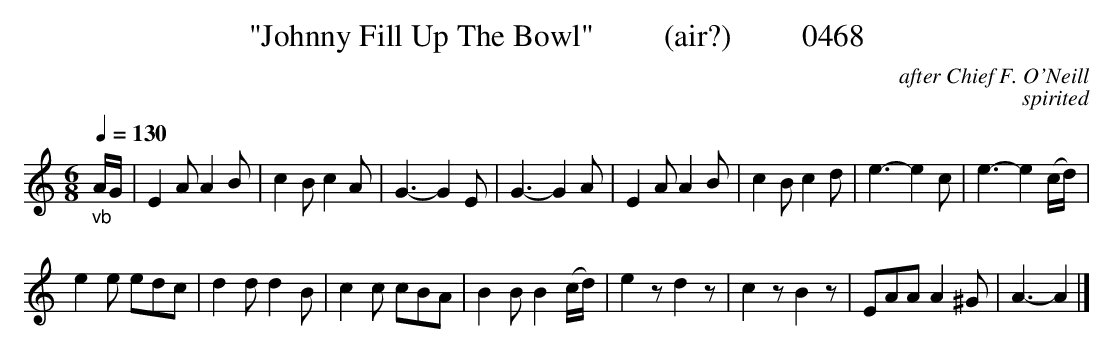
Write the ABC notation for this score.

X:1
T:"Johnny Fill Up The Bowl"         (air?)         0468
C:after Chief F. O'Neill
C:spirited
Q:1/4=130
M:6/8
L:1/8
K:C
"_vb"A/2G/2|E2A A2B|c2B c2A|G3-G2E|G3-G2A|E2A A2B|c2B c2d|e3-e2c|e3-e2(c/2d/2)|
e2e edc|d2d d2B|c2c cBA|B2B B2(c/2d/2)|e2zd2z|c2zB2z|EAA A2^G|A3-A2|]
